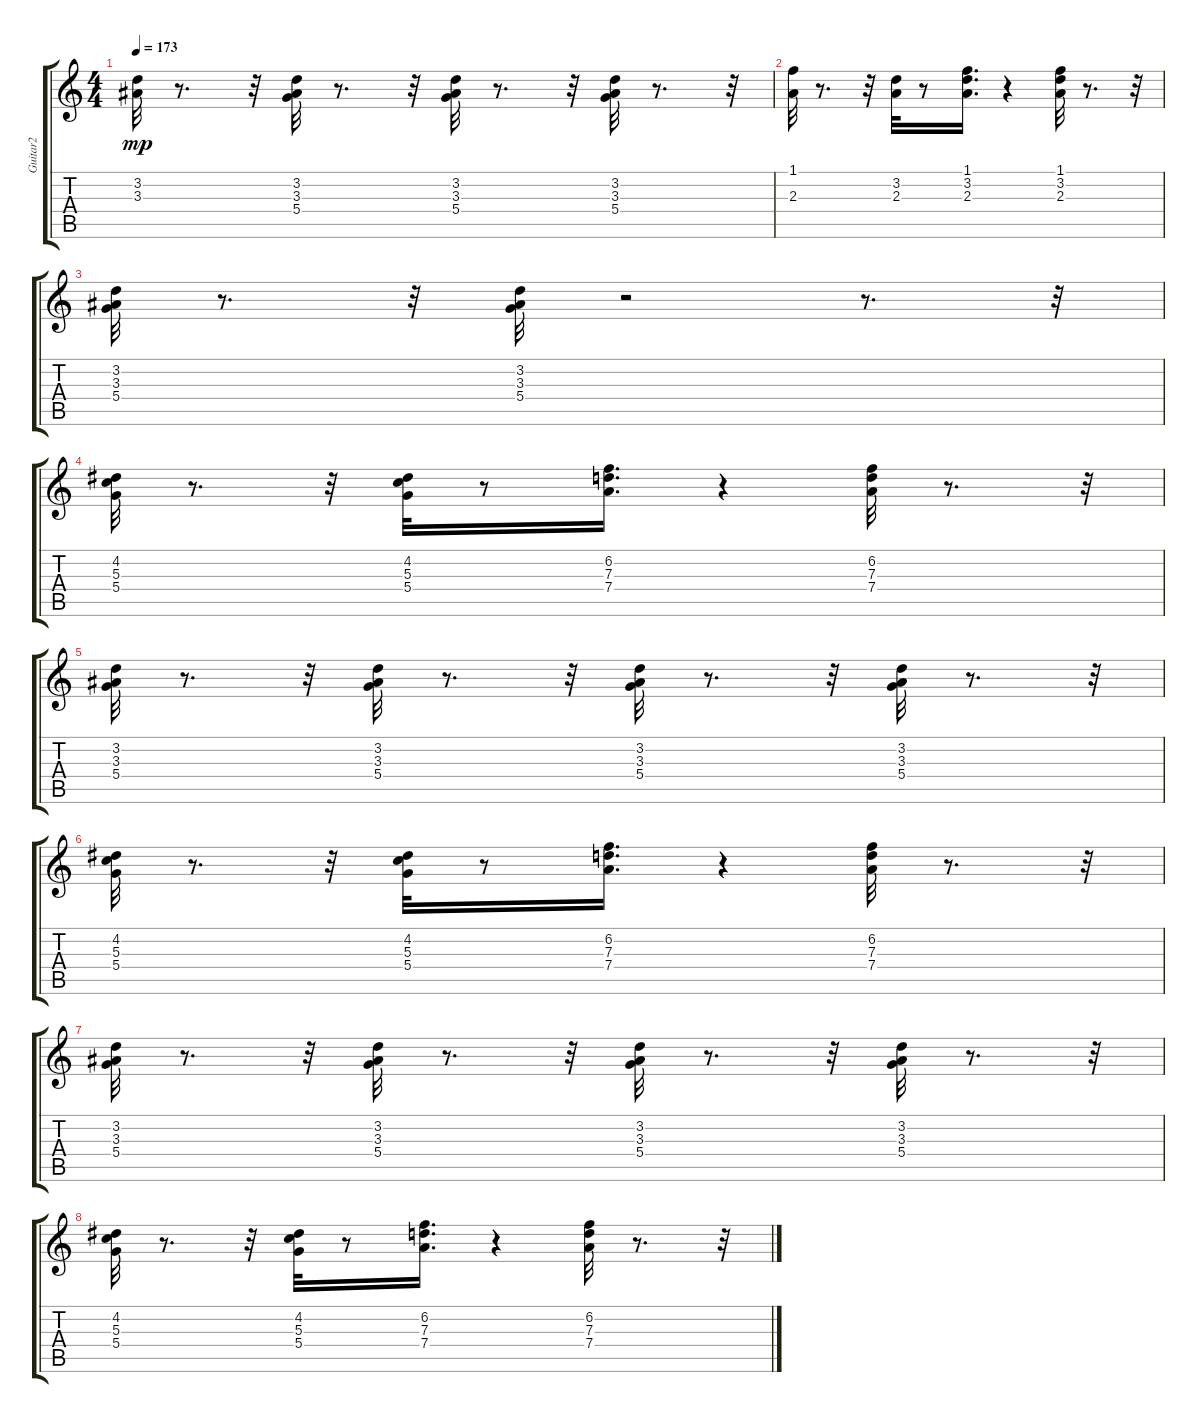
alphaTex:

\track ("Guitar2" "Guitar2") {instrument electricguitarjazz}
\staff {score tabs}
\tuning (E4 B3 G3 D3 A2 E2) {hide}
\ts (4 4)
\tempo 173
\clef g2
\ks c
(3.2 3.3).32{dy mp} r.8{d} r.32 (3.2 3.3 5.4).32 r.8{d} r.32 (3.2 3.3 5.4).32 r.8{d} r.32 (3.2 3.3 5.4).32 r.8{d} r.32 |
(1.1 2.3).32 r.8{d} r.32 (3.2 2.3).32 r.8 (1.1 3.2 2.3).16{d} r.4 (1.1 3.2 2.3).32 r.8{d} r.32 |
(3.2 3.3 5.4).32 r.8{d} r.32 (3.2 3.3 5.4).32 r.2 r.8{d} r.32 |
(4.2 5.3 5.4).32 r.8{d} r.32 (4.2 5.3 5.4).32 r.8 (6.2 7.3 7.4).16{d} r.4 (6.2 7.3 7.4).32 r.8{d} r.32 |
(3.2 3.3 5.4).32 r.8{d} r.32 (3.2 3.3 5.4).32 r.8{d} r.32 (3.2 3.3 5.4).32 r.8{d} r.32 (3.2 3.3 5.4).32 r.8{d} r.32 |
(4.2 5.3 5.4).32 r.8{d} r.32 (4.2 5.3 5.4).32 r.8 (6.2 7.3 7.4).16{d} r.4 (6.2 7.3 7.4).32 r.8{d} r.32 |
(3.2 3.3 5.4).32 r.8{d} r.32 (3.2 3.3 5.4).32 r.8{d} r.32 (3.2 3.3 5.4).32 r.8{d} r.32 (3.2 3.3 5.4).32 r.8{d} r.32 |
(4.2 5.3 5.4).32 r.8{d} r.32 (4.2 5.3 5.4).32 r.8 (6.2 7.3 7.4).16{d} r.4 (6.2 7.3 7.4).32 r.8{d} r.32
